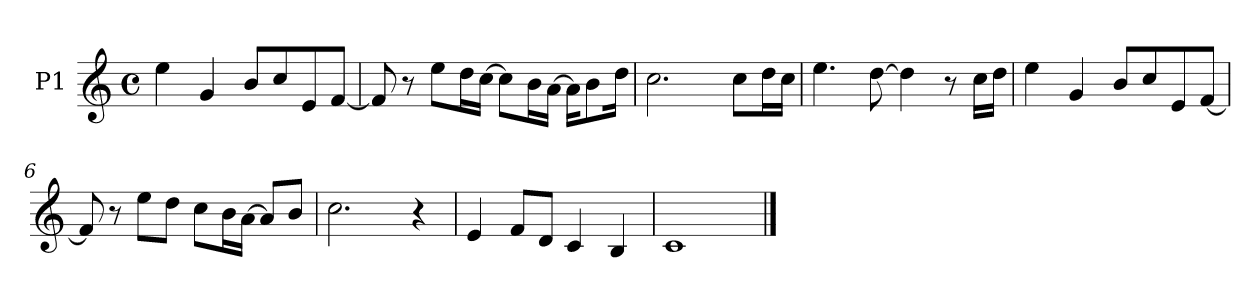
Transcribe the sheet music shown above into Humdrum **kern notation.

**kern
*part1
*staff1
*I"P1
*clefG2
*k[]
*M4/4
*met(c)
*MM74
=1
4ee\
4g/
8b/L
8cc/
8e/
[8f/J
=2
8f/]
8r
8ee\L
16dd\L
[16cc\JJ
8cc\L]
16b\L
[16a\JJ
16a\KL]
8b\
16dd\Jk
=3
2.cc\
8cc\L
16dd\L
16cc\JJ
=4
4.ee\
[8dd\
4dd\]
8r
16cc\LL
16dd\JJ
!!LO:LB:g=z
=5
4ee\
4g/
8b/L
8cc/
8e/
[8f/J
=6
8f/]
8r
8ee\L
8dd\J
8cc\L
16b\L
[16a\JJ
8a/L]
8b/J
=7
2.cc\
4r
=8
4e/
8f/L
8d/J
4c/
4B/
=9
1c
==
*-
